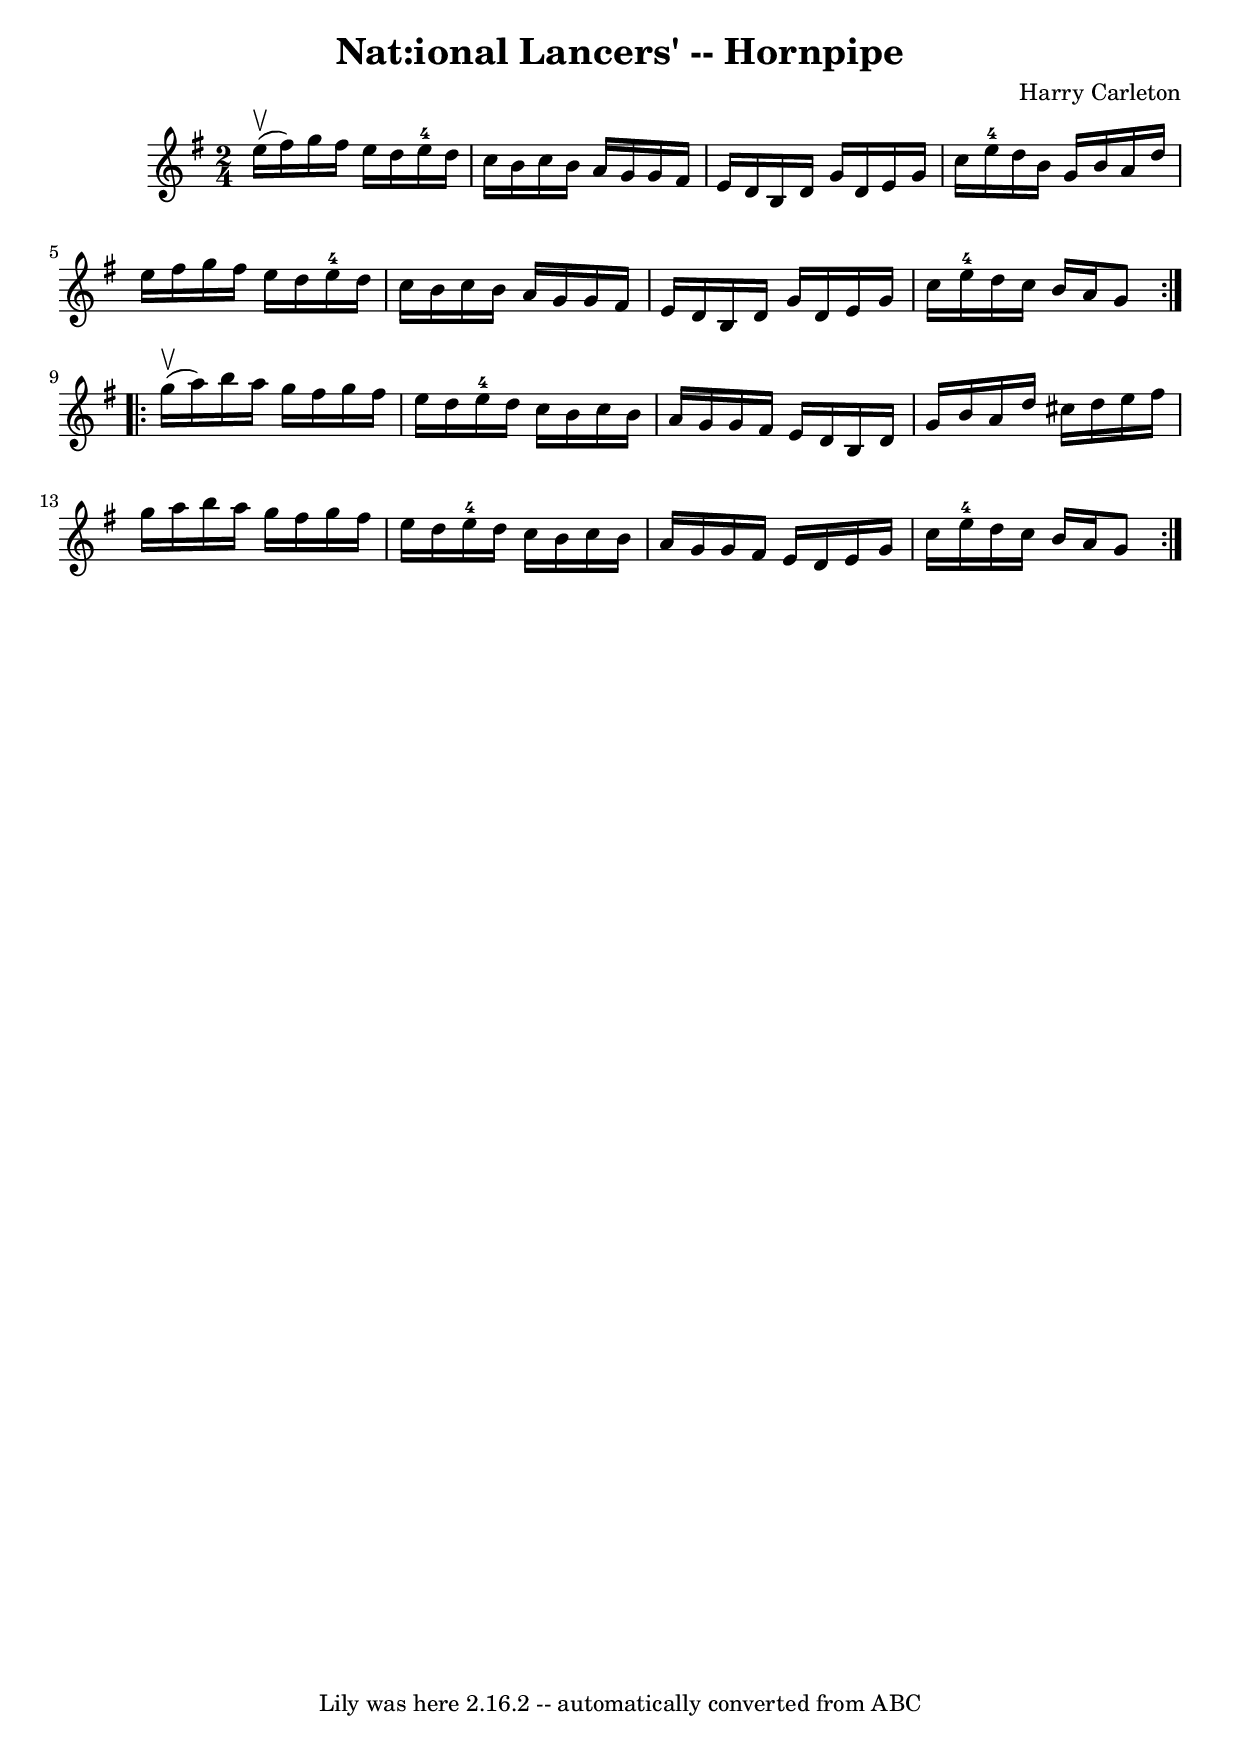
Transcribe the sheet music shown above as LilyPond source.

\version "2.7.40"
\include "Mammoth.ily"
\header {
	book = "Cole's 1000 Fiddle Tunes"
	composer = "Harry Carleton"
	crossRefNumber = "1"
	footnotes = ""
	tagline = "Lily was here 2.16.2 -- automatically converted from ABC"
	title = "Nat:ional Lancers' -- Hornpipe"
}
voicedefault =  {
\set Score.defaultBarType = "empty"

\repeat volta 2 {
\time 2/4 \key g \major e''16 (^\upbow fis''16) |
 g''16    
fis''16 e''16 d''16 e''16-4 d''16 c''16 b'16  |
   
c''16 b'16 a'16 g'16 g'16 fis'16 e'16 d'16  |
 b16 
 d'16 g'16 d'16 e'16 g'16 c''16 e''16-4 |
 d''16 
 b'16 g'16 b'16 a'16 d''16 e''16 fis''16  |
     
g''16 fis''16 e''16 d''16 e''16-4 d''16 c''16 b'16  
|
 c''16 b'16 a'16 g'16 g'16 fis'16 e'16 d'16  
|
 b16 d'16 g'16 d'16 e'16 g'16 c''16 e''16-4 
|
 d''16 c''16 b'16 a'16 g'8  }     \repeat volta 2 {     
g''16 (^\upbow a''16) |
 b''16 a''16 g''16 fis''16    
g''16 fis''16 e''16 d''16  |
 e''16-4 d''16 c''16    
b'16 c''16 b'16 a'16 g'16  |
 g'16 fis'16 e'16    
d'16 b16 d'16 g'16 b'16  |
 a'16 d''16 cis''16    
d''16 e''16 fis''16 g''16 a''16  |
 b''16 a''16    
g''16 fis''16 g''16 fis''16 e''16 d''16  |
 e''16-4   
d''16 c''16 b'16 c''16 b'16 a'16 g'16  |
 g'16    
fis'16 e'16 d'16 e'16 g'16 c''16 e''16-4 |
 d''16  
 c''16 b'16 a'16 g'8  }   
}

\score{
    <<

	\context Staff="default"
	{
	    \voicedefault 
	}

    >>
	\layout {
	}
	\midi {}
}
